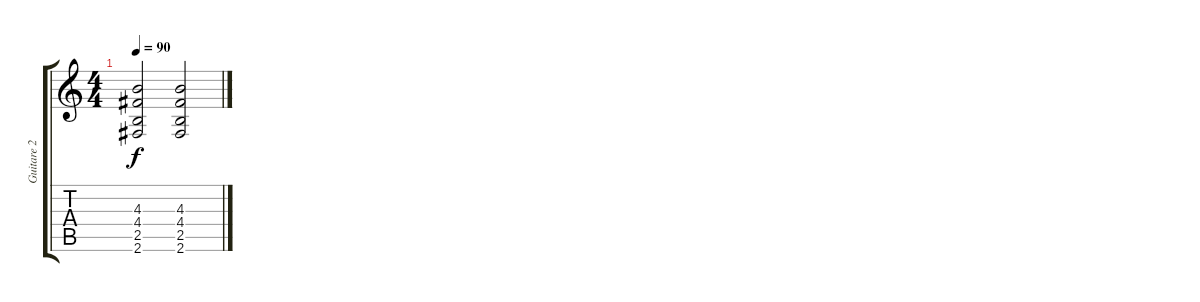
\track ("Guitare 2" "Guitare 2") {instrument distortionguitar}
\staff {score tabs}
\tuning (E4 B3 G3 D3 A2 E2) {hide}
\ts (4 4)
\tempo 90
\clef g2
\ks c
(4.3{t} 4.4{t} 2.5{t} 2.6{t}).2{dy f} (4.3 4.4 2.5 2.6).2
